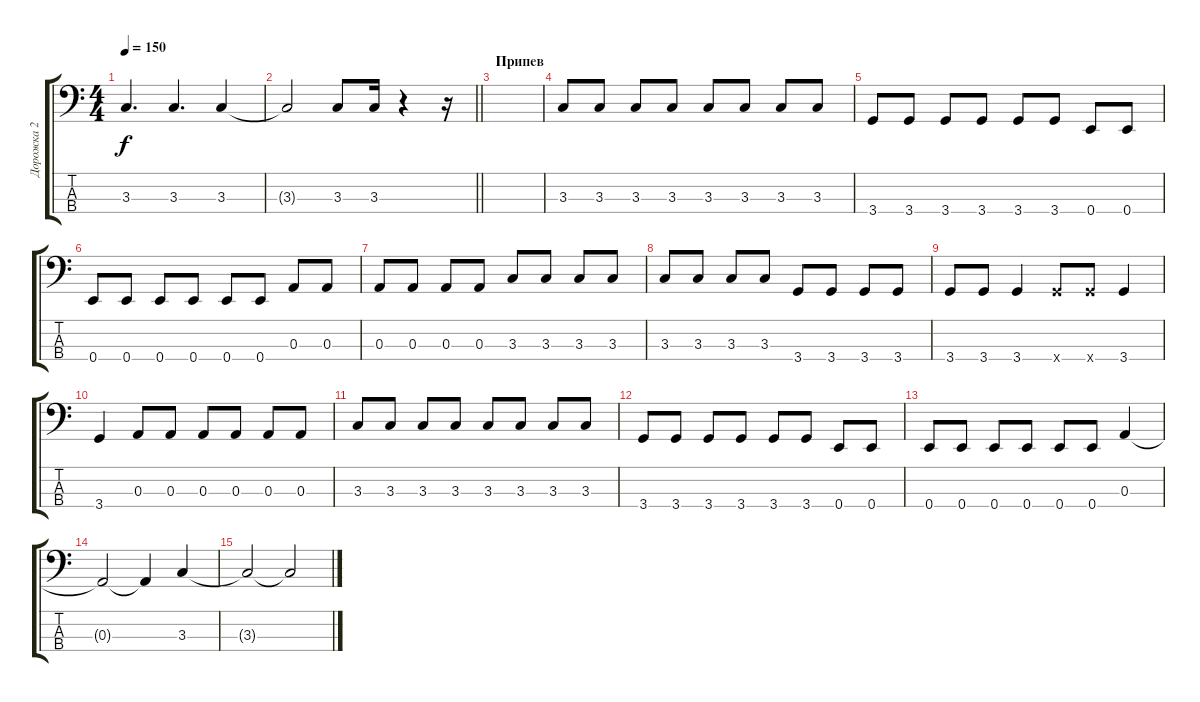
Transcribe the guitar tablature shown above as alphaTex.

\track ("Дорожка 2" "Дорожка 2") {instrument electricbasspick}
\staff {score tabs}
\tuning (G2 D2 A1 E1) {hide}
\ts (4 4)
\tempo 150
\clef f4
\ks c
3.3.4{d dy f} 3.3.4{d} 3.3.4 |
\barLineRight lightlight
3.3{t}.2 3.3.8 3.3.16 r.4 r.16 |
\section ("" "Припев")
|
3.3.8 3.3.8 3.3.8 3.3.8 3.3.8 3.3.8 3.3.8 3.3.8 |
3.4.8 3.4.8 3.4.8 3.4.8 3.4.8 3.4.8 0.4.8 0.4.8 |
0.4.8 0.4.8 0.4.8 0.4.8 0.4.8 0.4.8 0.3.8 0.3.8 |
0.3.8 0.3.8 0.3.8 0.3.8 3.3.8 3.3.8 3.3.8 3.3.8 |
3.3.8 3.3.8 3.3.8 3.3.8 3.4.8 3.4.8 3.4.8 3.4.8 |
3.4.8 3.4.8 3.4.4 3.4{x}.8 3.4{x}.8 3.4.4 |
3.4.4 0.3.8 0.3.8 0.3.8 0.3.8 0.3.8 0.3.8 |
3.3.8 3.3.8 3.3.8 3.3.8 3.3.8 3.3.8 3.3.8 3.3.8 |
3.4.8 3.4.8 3.4.8 3.4.8 3.4.8 3.4.8 0.4.8 0.4.8 |
0.4.8 0.4.8 0.4.8 0.4.8 0.4.8 0.4.8 0.3.4 |
0.3{t}.2 0.3{t}.4 3.3.4 |
3.3{t}.2 3.3{t}.2
